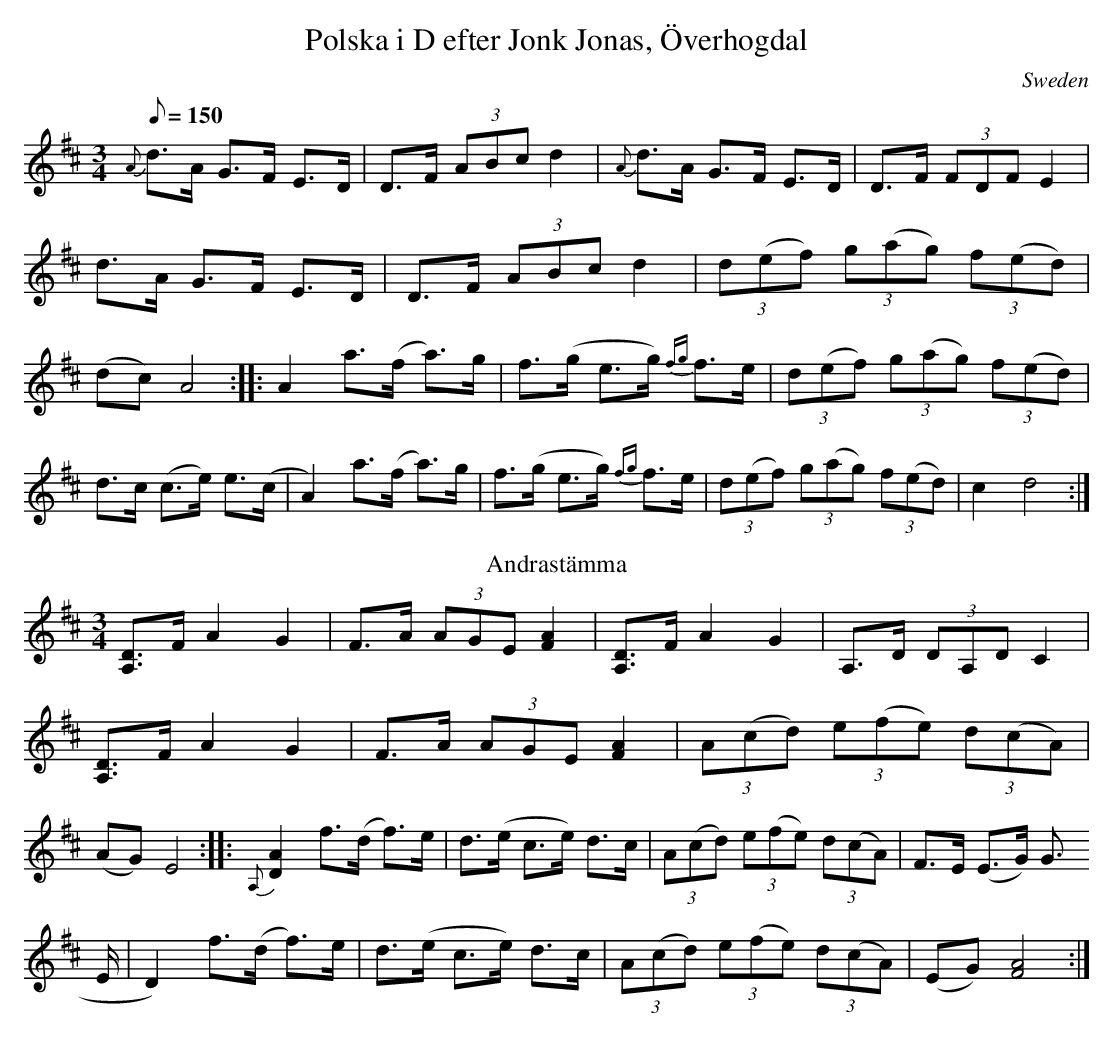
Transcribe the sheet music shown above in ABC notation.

X:1
T:Polska i D efter Jonk Jonas, Överhogdal
O:Sweden
M:3/4
L:1/8
Q:150
K:D
{A}d>A G>F E>D|D>F (3ABc d2|{A}d>A G>F E>D|D>F (3FDF E2|\
d>A G>F E>D|D>F (3ABc d2|(3d(ef) (3g(ag) (3f(ed)|(dc) A4::\
A2 a>(f a>)g|f>(g e>g) {fg}f>e|(3d(ef) (3g(ag) (3f(ed)|d>c (c>e) e>(c|\
A2) a>(f a>)g|f>(g e>g) {fg}f>e|(3d(ef) (3g(ag) (3f(ed)|c2d4:|\
T:Andrastämma
[A,3/2D3/2]F/ A2 G2|F>A (3AGE [F2A2]|[A,3/2D3/2]F/ A2 G2|A,>D (3DA,D C2|
\
[A,3/2D3/2]F/ A2 G2|F>A (3AGE [F2A2]|(3A(cd) (3e(fe) (3d(cA)|(AG) E4::\
{A,}[D2A2] f>(d f>)e|d>(e c>e) d>c|(3A(cd) (3e(fe) (3d(cA)|F>E (E>G) G>(
E|\
D2) f>(d f>)e|d>(e c>e) d>c|(3A(cd) (3e(fe) (3d(cA)|(EG) [F4A4]:|
